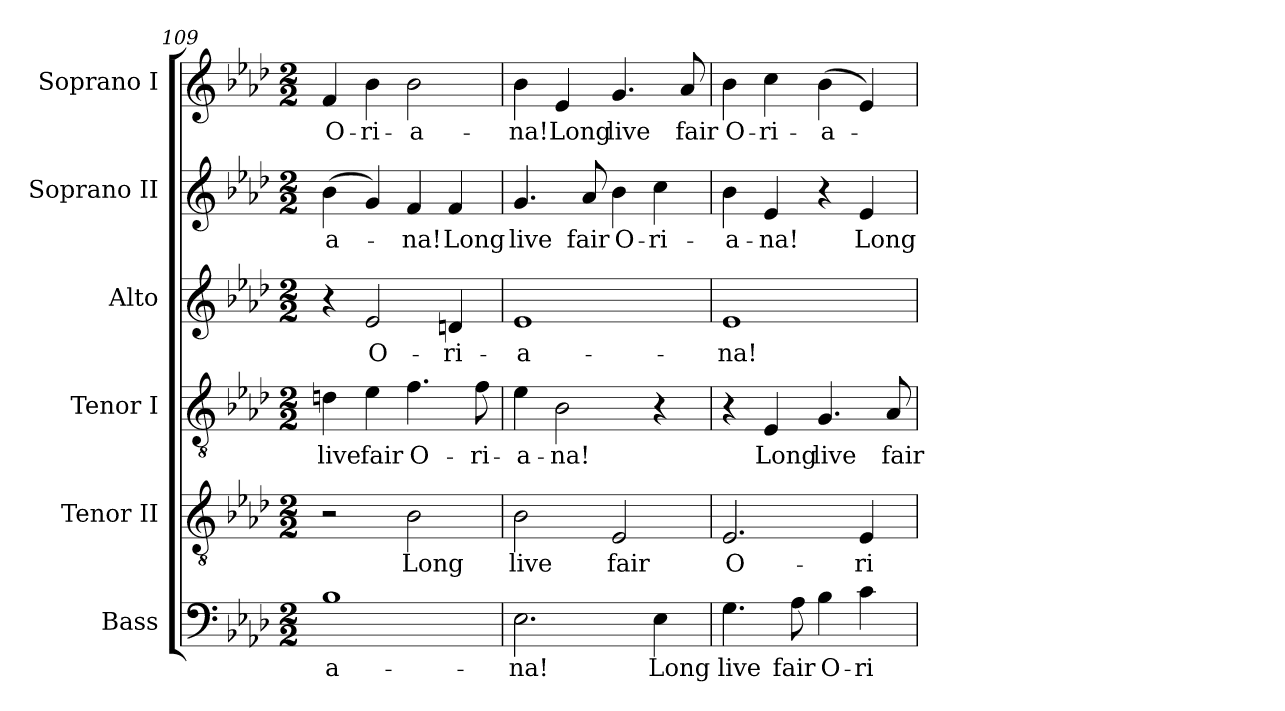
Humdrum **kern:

**kern	**text	**kern	**text	**kern	**text	**kern	**text	**kern	**text	**kern	**text
*part6	*part6	*part5	*part5	*part4	*part4	*part3	*part3	*part2	*part2	*part1	*part1
*staff6	*staff6	*staff5	*staff5	*staff4	*staff4	*staff3	*staff3	*staff2	*staff2	*staff1	*staff1
*I"Bass	*	*I"Tenor II	*	*I"Tenor I	*	*I"Alto	*	*I"Soprano II	*	*I"Soprano I	*
*I'B.	*	*I'T. II	*	*I'T. I	*	*I'A.	*	*I'S. II	*	*I'S. I	*
*clefF4	*	*clefGv2	*	*clefGv2	*	*clefG2	*	*clefG2	*	*clefG2	*
*	*	*ITrd7c12	*	*ITrd7c12	*	*	*	*	*	*	*
*k[b-e-a-d-]	*	*k[b-e-a-d-]	*	*k[b-e-a-d-]	*	*k[b-e-a-d-]	*	*k[b-e-a-d-]	*	*k[b-e-a-d-]	*
*A-:	*	*A-:	*	*A-:	*	*A-:	*	*A-:	*	*A-:	*
*M2/2	*	*M2/2	*	*M2/2	*	*M2/2	*	*M2/2	*	*M2/2	*
=109	=109	=109	=109	=109	=109	=109	=109	=109	=109	=109	=109
!	!LO:LY:b:color=#000000	!	!	!	!	!	!	!	!	!	!
!	!	!	!	!	!LO:LY:b:color=#000000	!	!	!	!	!	!
*	*	*	*	*	*	*^	*	*	*	*	*
!	!	!	!	!	!	!	!	!	!	!LO:LY:b:color=#000000	!	!
!	!	!	!	!	!	!	!	!	!	!	!	!LO:LY:b:color=#000000
1B-i	-a-	2r	.	4Dni\	live	4r	4ryy	.	(4b-i\	-a-	4fi/	O-
!	!	!	!	!	!LO:LY:b:color=#000000	!	!	!	!	!	!	!
!	!	!	!	!	!	!	!	!LO:LY:b:color=#000000	!	!	!	!
!	!	!	!	!	!	!	!	!	!	!	!	!LO:LY:b:color=#000000
.	.	.	.	4E-i\	fair	2e-i/	2.ryy	O-	4gi/)	.	4b-i\	-ri-
!	!	!	!LO:LY:b:color=#000000	!	!	!	!	!	!	!	!	!
!	!	!	!	!	!LO:LY:b:color=#000000	!	!	!	!	!	!	!
!	!	!	!	!	!	!	!	!	!	!LO:LY:b:color=#000000	!	!
!	!	!	!	!	!	!	!	!	!	!	!	!LO:LY:b:color=#000000
.	.	2BB-i\	Long	4.Fi\	O-	.	.	.	4fi/	-na!	2b-i\	-a-
!	!	!	!	!	!	!	!	!LO:LY:b:color=#000000	!	!	!	!
!	!	!	!	!	!	!	!	!	!	!LO:LY:b:color=#000000	!	!
.	.	.	.	.	.	4dni/	.	-ri-	4fi/	Long	.	.
!	!	!	!	!	!LO:LY:b:color=#000000	!	!	!	!	!	!	!
.	.	.	.	8Fi\	-ri-	.	.	.	.	.	.	.
*	*	*	*	*	*	*v	*v	*	*	*	*	*
=110	=110	=110	=110	=110	=110	=110	=110	=110	=110	=110	=110
!	!LO:LY:b:color=#000000	!	!	!	!	!	!	!	!	!	!
!	!	!	!LO:LY:b:color=#000000	!	!	!	!	!	!	!	!
!	!	!	!	!	!LO:LY:b:color=#000000	!	!	!	!	!	!
!	!	!	!	!	!	!	!LO:LY:b:color=#000000	!	!	!	!
!	!	!	!	!	!	!	!	!	!LO:LY:b:color=#000000	!	!
!	!	!	!	!	!	!	!	!	!	!	!LO:LY:b:color=#000000
2.E-i\	-na!	2BB-i\	live	4E-i\	-a-	1e-i	-a-	4.gi/	live	4b-i\	-na!
!	!	!	!	!	!LO:LY:b:color=#000000	!	!	!	!	!	!
!	!	!	!	!	!	!	!	!	!	!	!LO:LY:b:color=#000000
.	.	.	.	2BB-i\	-na!	.	.	.	.	4e-i/	Long
!	!	!	!	!	!	!	!	!	!LO:LY:b:color=#000000	!	!
.	.	.	.	.	.	.	.	8a-i/	fair	.	.
!	!	!	!LO:LY:b:color=#000000	!	!	!	!	!	!	!	!
!	!	!	!	!	!	!	!	!	!LO:LY:b:color=#000000	!	!
!	!	!	!	!	!	!	!	!	!	!	!LO:LY:b:color=#000000
.	.	2EE-i/	fair	.	.	.	.	4b-i\	O-	4.gi/	live
!	!LO:LY:b:color=#000000	!	!	!	!	!	!	!	!	!	!
!	!	!	!	!	!	!	!	!	!LO:LY:b:color=#000000	!	!
4E-i\	Long	.	.	4r	.	.	.	4cci\	-ri-	.	.
!	!	!	!	!	!	!	!	!	!	!	!LO:LY:b:color=#000000
.	.	.	.	.	.	.	.	.	.	8a-i/	fair
=111	=111	=111	=111	=111	=111	=111	=111	=111	=111	=111	=111
!	!LO:LY:b:color=#000000	!	!	!	!	!	!	!	!	!	!
!	!	!	!LO:LY:b:color=#000000	!	!	!	!	!	!	!	!
!	!	!	!	!	!	!	!LO:LY:b:color=#000000	!	!	!	!
!	!	!	!	!	!	!	!	!	!LO:LY:b:color=#000000	!	!
!	!	!	!	!	!	!	!	!	!	!	!LO:LY:b:color=#000000
4.Gi\	live	2.EE-i/	O-	4r	.	1e-i	-na!	4b-i\	-a-	4b-i\	O-
!	!	!	!	!	!LO:LY:b:color=#000000	!	!	!	!	!	!
!	!	!	!	!	!	!	!	!	!LO:LY:b:color=#000000	!	!
!	!	!	!	!	!	!	!	!	!	!	!LO:LY:b:color=#000000
.	.	.	.	4EE-i/	Long	.	.	4e-i/	-na!	4cci\	-ri-
!	!LO:LY:b:color=#000000	!	!	!	!	!	!	!	!	!	!
8A-i\	fair	.	.	.	.	.	.	.	.	.	.
!	!LO:LY:b:color=#000000	!	!	!	!	!	!	!	!	!	!
!	!	!	!	!	!LO:LY:b:color=#000000	!	!	!	!	!	!
!	!	!	!	!	!	!	!	!	!	!	!LO:LY:b:color=#000000
4B-i\	O-	.	.	4.GGi/	live	.	.	4r	.	(4b-i\	-a-
!	!LO:LY:b:color=#000000	!	!	!	!	!	!	!	!	!	!
!	!	!	!LO:LY:b:color=#000000	!	!	!	!	!	!	!	!
!	!	!	!	!	!	!	!	!	!LO:LY:b:color=#000000	!	!
4ci\	-ri-	4EE-i/	-ri-	.	.	.	.	4e-i/	Long	4e-i/)	.
!	!	!	!	!	!LO:LY:b:color=#000000	!	!	!	!	!	!
.	.	.	.	8AA-i/	fair	.	.	.	.	.	.
=	=	=	=	=	=	=	=	=	=	=	=
*-	*-	*-	*-	*-	*-	*-	*-	*-	*-	*-	*-
